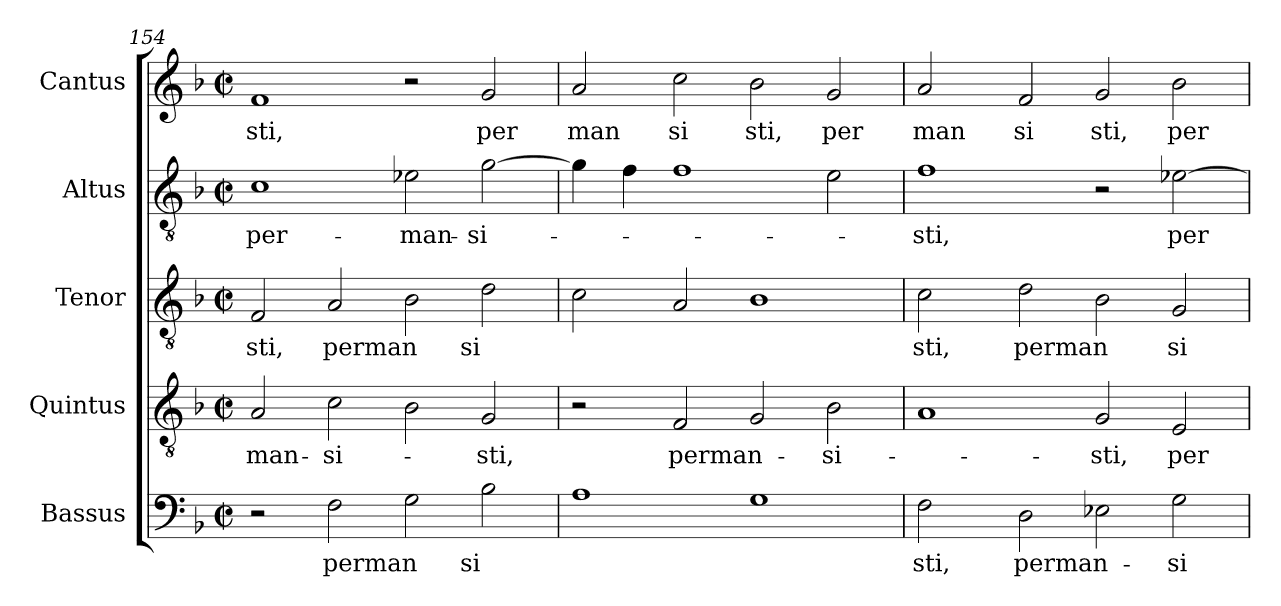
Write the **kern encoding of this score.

**kern	**text	**kern	**text	**kern	**text	**kern	**text	**kern	**text
*part5	*part5	*part4	*part4	*part3	*part3	*part2	*part2	*part1	*part1
*staff5	*staff5	*staff4	*staff4	*staff3	*staff3	*staff2	*staff2	*staff1	*staff1
*I"Bassus	*	*I"Quintus	*	*I"Tenor	*	*I"Altus	*	*I"Cantus	*
*clefF4	*	*clefGv2	*	*clefGv2	*	*clefGv2	*	*clefG2	*
*k[b-]	*	*k[b-]	*	*k[b-]	*	*k[b-]	*	*k[b-]	*
*F:	*	*F:	*	*F:	*	*F:	*	*F:	*
*M2/2	*	*M2/2	*	*M2/2	*	*M2/2	*	*M2/2	*
*met(c|)	*	*met(c|)	*	*met(c|)	*	*met(c|)	*	*met(c|)	*
=154	=154	=154	=154	=154	=154	=154	=154	=154	=154
!	!	!	!LO:LY:b:cj	!	!LO:LY:b:cj	!	!LO:LY:b:cj	!	!LO:LY:b:cj
2r	.	2A/	-man-	2F/	sti,	1c	per-	1f	sti,
!	!LO:LY:b	!	!LO:LY:b:cj	!	!LO:LY:b	!	!	!	!
2F\	perman	2c\	-si-	2A/	perman	.	.	.	.
!	!	!	!	!	!	!	!LO:LY:b:cj	!	!
2G\	.	2B-\	.	2B-\	.	2e-\	-man-	2r	.
!	!LO:LY:b:cj	!	!LO:LY:b:cj	!	!LO:LY:b:cj	!	!LO:LY:b:cj	!	!LO:LY:b:cj
2B-\	si	2G/	-sti,	2d\	si	[>2g\	-si-	2g/	per
=155	=155	=155	=155	=155	=155	=155	=155	=155	=155
!	!	!	!	!	!	!	!	!	!LO:LY:b:cj
1A	.	2r	.	2c\	.	4g\]	.	2a/	man
.	.	.	.	.	.	4f\	.	.	.
!	!	!	!LO:LY:b	!	!	!	!	!	!LO:LY:b:cj
.	.	2F/	perman-	2A/	.	1f	.	2cc\	si
!	!	!	!	!	!	!	!	!	!LO:LY:b:cj
1G	.	2G/	.	1B-	.	.	.	2b-\	sti,
!	!	!	!LO:LY:b:cj	!	!	!	!	!	!LO:LY:b:cj
.	.	2B-\	-si-	.	.	2e\	.	2g/	per
!!LO:PB:g=z
=156	=156	=156	=156	=156	=156	=156	=156	=156	=156
!	!LO:LY:b:cj	!	!	!	!LO:LY:b:cj	!	!LO:LY:b:cj	!	!LO:LY:b:cj
*	*	*^	*	*	*	*	*	*	*
2F\	sti,	1A	4ryy	.	2c\	sti,	1f	-sti,	2a/	man
.	.	.	1..ryy	.	.	.	.	.	.	.
!	!LO:LY:b	!	!	!	!	!LO:LY:b	!	!	!	!LO:LY:b:cj
2D\	perman-	.	.	.	2d\	perman	.	.	2f/	si
!	!	!	!	!LO:LY:b:cj	!	!	!	!	!	!LO:LY:b:cj
2E-\	.	2G/	.	-sti,	2B-\	.	2r	.	2g/	sti,
!	!LO:LY:b:cj	!	!	!LO:LY:b:cj	!	!LO:LY:b:cj	!	!LO:LY:b	!	!LO:LY:b:cj
2G\	-si-	2E/	.	per-	2G/	si	[>2e-X\	per	2b-\	per
*	*	*v	*v	*	*	*	*	*	*	*
=	=	=	=	=	=	=	=	=	=
*-	*-	*-	*-	*-	*-	*-	*-	*-	*-
